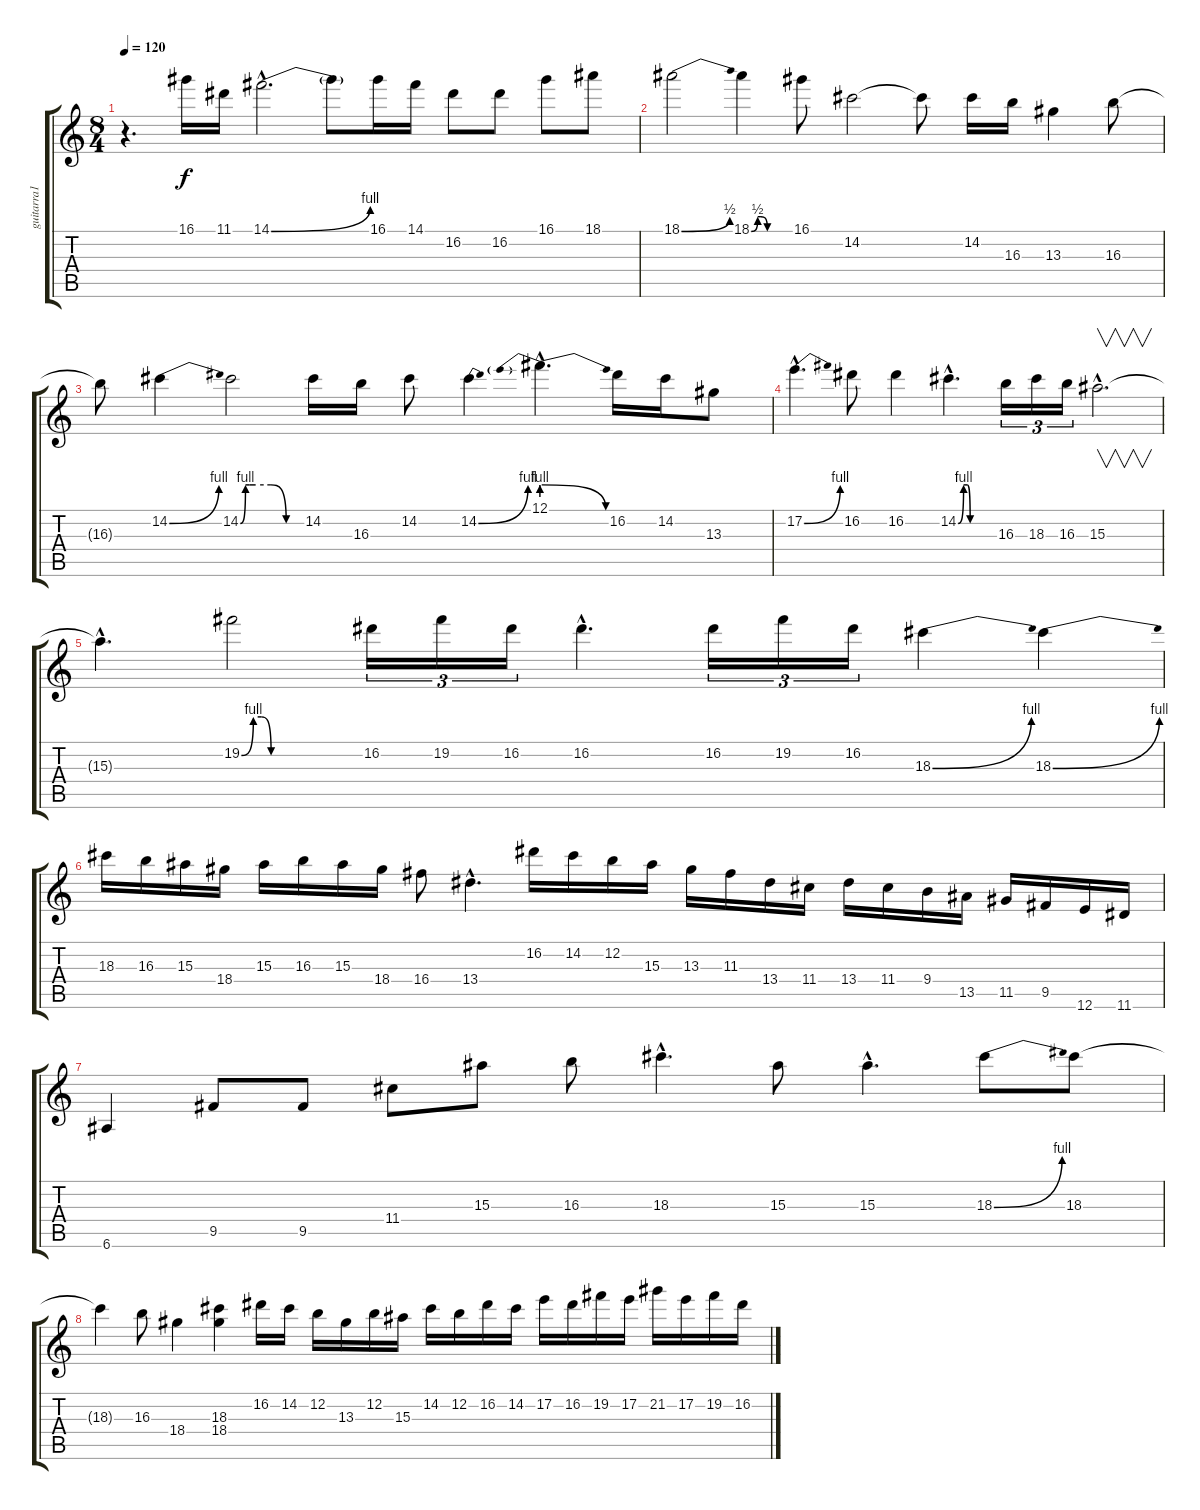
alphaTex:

\track ("guitarra1" "guitarra1") {instrument distortionguitar}
\staff {score tabs}
\tuning (E4 B3 G3 D3 A2 E2) {hide}
\ts (8 4)
\tempo 120
\clef g2
\ks c
r.4{d dy f volume 13} 16.1.16 11.1.16 14.1{be (bend 0 0 60 4) hac}.2{d} 14.1{t}.8 16.1.16 14.1.16 16.2.8 16.2.8 16.1.8 18.1.8 |
18.1{be (bend 0 0 60 2)}.2 18.1{be (custom 0 0 10 2 15 2 25 0 45 0 60 0)}.4 16.1.8 14.2.2 14.2{t}.8 14.2.16 16.3.16 13.3.4 16.3.8 |
16.3{t}.8 14.2{be (bend 0 0 60 4)}.4 14.2{be (custom 0 0 5 4 9 4 15 4 30 4 45 0 60 0)}.2 14.2.16 16.3.16 14.2.8 14.2{be (bend 0 0 60 4)}.4 12.1{be (prebendrelease 0 4 60 0) hac}.4{d} 16.2.16 14.2.16 13.3.8 |
17.2{be (bend 0 0 60 4) hac}.4{d} 16.2.8 16.2.4 14.2{be (custom 0 0 9 4 15 4 20 0 25 0 45 0 60 0) hac}.4{d} 16.3.16{tu (3 2)} 18.3.16{tu (3 2)} 16.3.16{tu (3 2)} 15.3{hac}.2{v d} |
15.3{hac t}.4{d} 19.2{be (custom 0 0 6 4 10 4 15 0 23 0 25 0 32 0 45 0 53 0 60 0)}.2 16.2.16{tu (3 2)} 19.2.16{tu (3 2)} 16.2.16{tu (3 2)} 16.2{hac}.4{d} 16.2.16{tu (3 2)} 19.2.16{tu (3 2)} 16.2.16{tu (3 2)} 18.3{be (bend 0 0 60 4)}.4 18.3{be (bend 0 0 60 4)}.4 |
18.3.16 16.3.16 15.3.16 18.4.16 15.3.16 16.3.16 15.3.16 18.4.16 16.4.8 13.4{hac}.4{d} 16.2.16 14.2.16 12.2.16 15.3.16 13.3.16 11.3.16 13.4.16 11.4.16 13.4.16 11.4.16 9.4.16 13.5.16 11.5.16 9.5.16 12.6.16 11.6.16 |
6.6.4 9.5.8 9.5.8 11.4.8 15.3.8 16.3.8 18.3{hac}.4{d} 15.3.8 15.3{hac}.4{d} 18.3{be (bend 0 0 60 4)}.8 18.3.8 |
18.3{t}.4 16.3.8 18.4.4 (18.3 18.4).4 16.2.16 14.2.16 12.2.16 13.3.16 12.2.16 15.3.16 14.2.16 12.2.16 16.2.16 14.2.16 17.2.16 16.2.16 19.2.16 17.2.16 21.2.16 17.2.16 19.2.16 16.2.16
